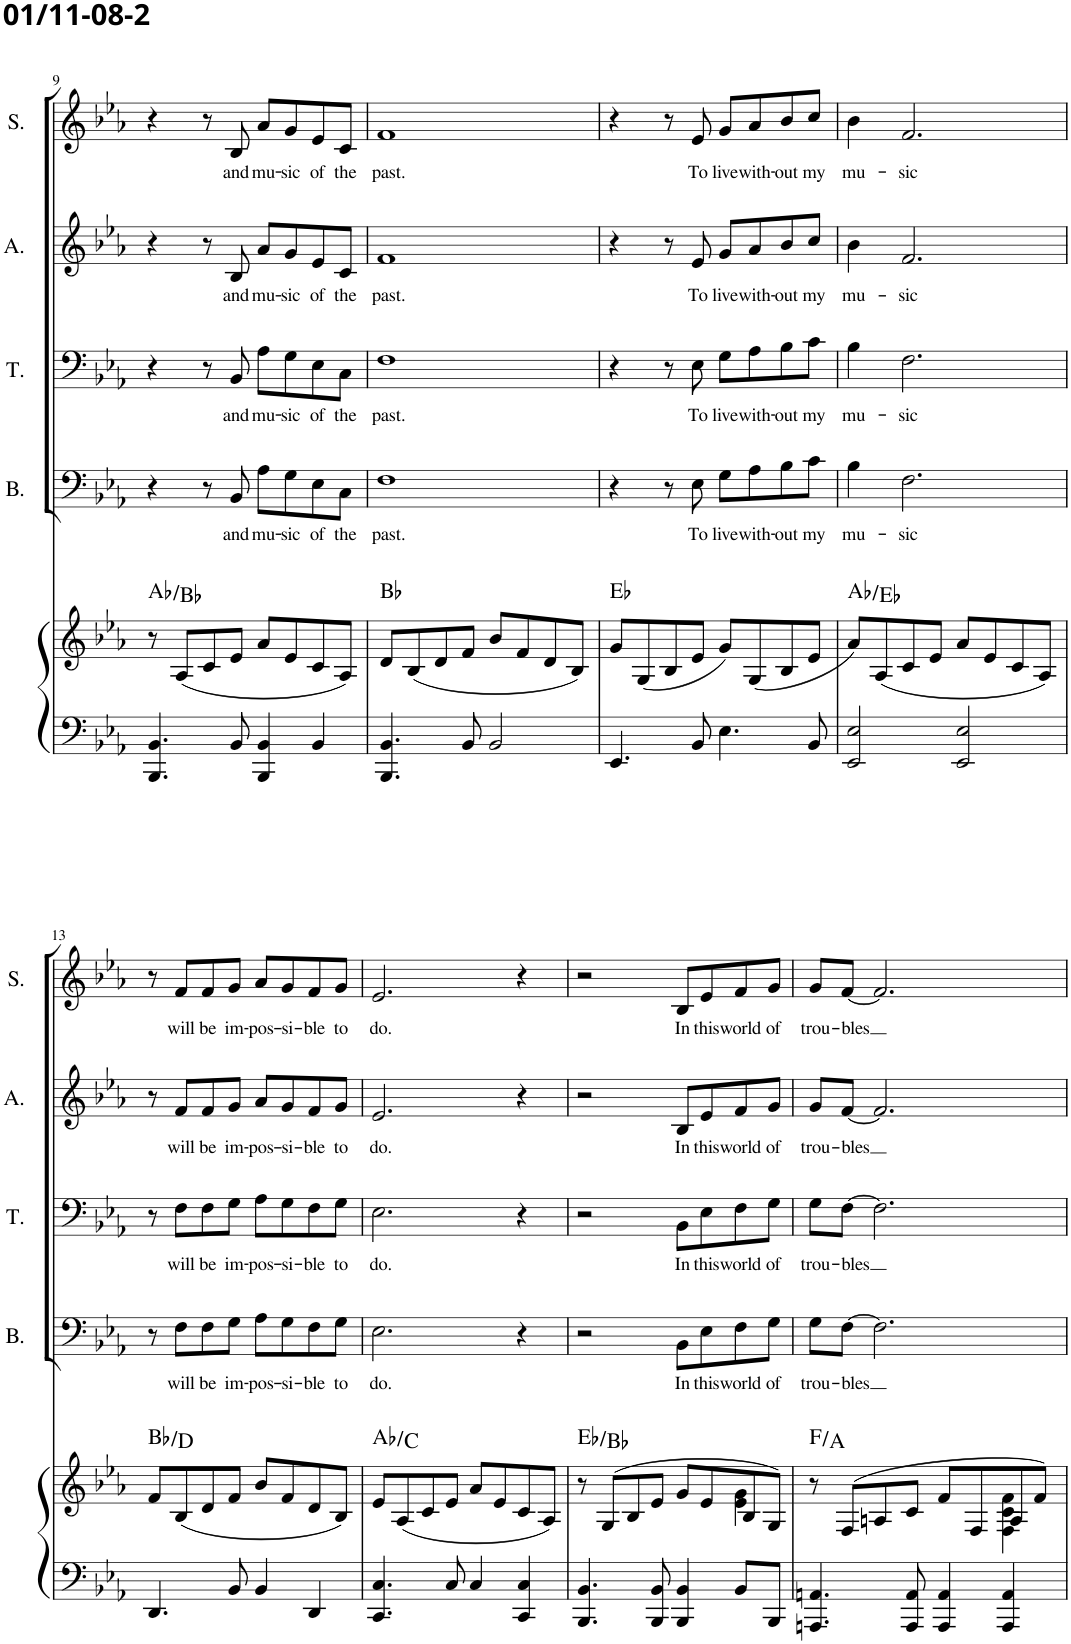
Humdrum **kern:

**kern	**kern	**harte	**kern	**text	**kern	**text	**kern	**text	**kern	**text
*part5	*part5	*part5	*part4	*part4	*part3	*part3	*part2	*part2	*part1	*part1
*staff6	*staff5	*	*staff4	*staff4	*staff3	*staff3	*staff2	*staff2	*staff1	*staff1
*I"Piano	*	*	*I"Bariton	*	*I"Tenor	*	*I"Alt	*	*I"Sopraan	*
*I'Pno	*	*	*I'B.	*	*I'T.	*	*I'A.	*	*I'S.	*
!!LO:PB:g=z
*clefF4	*clefG2	*	*clefF4	*	*clefF4	*	*clefG2	*	*clefG2	*
*k[b-e-a-]	*k[b-e-a-]	*	*k[b-e-a-]	*	*k[b-e-a-]	*	*k[b-e-a-]	*	*k[b-e-a-]	*
*M4/4	*M4/4	*	*M4/4	*	*M4/4	*	*M4/4	*	*M4/4	*
*met(c)	*met(c)	*	*met(c)	*	*met(c)	*	*met(c)	*	*met(c)	*
=9	=9	=9	=9	=9	=9	=9	=9	=9	=9	=9
4.BBB-/ 4.BB-/	8r	Ab:maj/2	4r	.	4r	.	4r	.	4r	.
.	(8A-/L	.	.	.	.	.	.	.	.	.
.	8c/	.	8r	.	8r	.	8r	.	8r	.
!	!	!	!	!LO:LY:b	!	!LO:LY:b	!	!LO:LY:b	!	!LO:LY:b
8BB-/	8e-/J	.	8BB-/	and	8BB-/	and	8B-/	and	8B-/	and
!	!	!	!	!LO:LY:b	!	!LO:LY:b	!	!LO:LY:b	!	!LO:LY:b
4BBB-/ 4BB-/	8a-/L	.	8A-\L	mu-	8A-\L	mu-	8a-/L	mu-	8a-/L	mu-
!	!	!	!	!LO:LY:b	!	!LO:LY:b	!	!LO:LY:b	!	!LO:LY:b
.	8e-/	.	8G\	-sic	8G\	-sic	8g/	-sic	8g/	-sic
!	!	!	!	!LO:LY:b	!	!LO:LY:b	!	!LO:LY:b	!	!LO:LY:b
4BB-/	8c/	.	8E-\	of	8E-\	of	8e-/	of	8e-/	of
!	!	!	!	!LO:LY:b	!	!LO:LY:b	!	!LO:LY:b	!	!LO:LY:b
.	8A-/J)	.	8C\J	the	8C\J	the	8c/J	the	8c/J	the
=10	=10	=10	=10	=10	=10	=10	=10	=10	=10	=10
!	!	!	!	!LO:LY:b	!	!LO:LY:b	!	!LO:LY:b	!	!LO:LY:b
4.BBB-/ 4.BB-/	8d/L	Bb:maj	1F	past.	1F	past.	1f	past.	1f	past.
.	(8B-/	.	.	.	.	.	.	.	.	.
.	8d/	.	.	.	.	.	.	.	.	.
8BB-/	8f/J	.	.	.	.	.	.	.	.	.
2BB-/	8b-/L	.	.	.	.	.	.	.	.	.
.	8f/	.	.	.	.	.	.	.	.	.
.	8d/	.	.	.	.	.	.	.	.	.
.	8B-/J)	.	.	.	.	.	.	.	.	.
=11	=11	=11	=11	=11	=11	=11	=11	=11	=11	=11
4.EE-/	8g/L	Eb:maj	4r	.	4r	.	4r	.	4r	.
.	(8G/	.	.	.	.	.	.	.	.	.
.	8B-/	.	8r	.	8r	.	8r	.	8r	.
!	!	!	!	!LO:LY:b	!	!LO:LY:b	!	!LO:LY:b	!	!LO:LY:b
8BB-/	8e-/J	.	8E-\	To	8E-\	To	8e-/	To	8e-/	To
!	!	!	!	!LO:LY:b	!	!LO:LY:b	!	!LO:LY:b	!	!LO:LY:b
4.E-\	8g/L)	.	8G\L	live	8G\L	live	8g/L	live	8g/L	live
!	!	!	!	!LO:LY:b	!	!LO:LY:b	!	!LO:LY:b	!	!LO:LY:b
.	(8G/	.	8A-\	with-	8A-\	with-	8a-/	with-	8a-/	with-
!	!	!	!	!LO:LY:b	!	!LO:LY:b	!	!LO:LY:b	!	!LO:LY:b
.	8B-/	.	8B-\	-out	8B-\	-out	8b-/	-out	8b-/	-out
!	!	!	!	!LO:LY:b	!	!LO:LY:b	!	!LO:LY:b	!	!LO:LY:b
8BB-/	8e-/J	.	8c\J	my	8c\J	my	8cc/J	my	8cc/J	my
=12	=12	=12	=12	=12	=12	=12	=12	=12	=12	=12
!	!	!	!	!LO:LY:b	!	!LO:LY:b	!	!LO:LY:b	!	!LO:LY:b
2EE-/ 2E-/	8a-/L)	Ab:maj/5	4B-\	mu-	4B-\	mu-	4b-\	mu-	4b-\	mu-
.	(8A-/	.	.	.	.	.	.	.	.	.
!	!	!	!	!LO:LY:b	!	!LO:LY:b	!	!LO:LY:b	!	!LO:LY:b
.	8c/	.	2.F\	-sic	2.F\	-sic	2.f/	-sic	2.f/	-sic
.	8e-/J	.	.	.	.	.	.	.	.	.
2EE-/ 2E-/	8a-/L	.	.	.	.	.	.	.	.	.
.	8e-/	.	.	.	.	.	.	.	.	.
.	8c/	.	.	.	.	.	.	.	.	.
.	8A-/J)	.	.	.	.	.	.	.	.	.
!!LO:LB:g=z
=13	=13	=13	=13	=13	=13	=13	=13	=13	=13	=13
4.DD/	8f/L	Bb:maj/3	8r	.	8r	.	8r	.	8r	.
!	!	!	!	!LO:LY:b	!	!LO:LY:b	!	!LO:LY:b	!	!LO:LY:b
.	(8B-/	.	8F\L	will	8F\L	will	8f/L	will	8f/L	will
!	!	!	!	!LO:LY:b	!	!LO:LY:b	!	!LO:LY:b	!	!LO:LY:b
.	8d/	.	8F\	be	8F\	be	8f/	be	8f/	be
!	!	!	!	!LO:LY:b	!	!LO:LY:b	!	!LO:LY:b	!	!LO:LY:b
8BB-/	8f/J	.	8G\J	im-	8G\J	im-	8g/J	im-	8g/J	im-
!	!	!	!	!LO:LY:b	!	!LO:LY:b	!	!LO:LY:b	!	!LO:LY:b
4BB-/	8b-/L	.	8A-\L	-pos-	8A-\L	-pos-	8a-/L	-pos-	8a-/L	-pos-
!	!	!	!	!LO:LY:b	!	!LO:LY:b	!	!LO:LY:b	!	!LO:LY:b
.	8f/	.	8G\	-si-	8G\	-si-	8g/	-si-	8g/	-si-
!	!	!	!	!LO:LY:b	!	!LO:LY:b	!	!LO:LY:b	!	!LO:LY:b
4DD/	8d/	.	8F\	-ble	8F\	-ble	8f/	-ble	8f/	-ble
!	!	!	!	!LO:LY:b	!	!LO:LY:b	!	!LO:LY:b	!	!LO:LY:b
.	8B-/J)	.	8G\J	to	8G\J	to	8g/J	to	8g/J	to
=14	=14	=14	=14	=14	=14	=14	=14	=14	=14	=14
!	!	!	!	!LO:LY:b	!	!LO:LY:b	!	!LO:LY:b	!	!LO:LY:b
4.CC/ 4.C/	8e-/L	Ab:maj/3	2.E-\	do.	2.E-\	do.	2.e-/	do.	2.e-/	do.
.	(8A-/	.	.	.	.	.	.	.	.	.
.	8c/	.	.	.	.	.	.	.	.	.
8C/	8e-/J	.	.	.	.	.	.	.	.	.
4C/	8a-/L	.	.	.	.	.	.	.	.	.
.	8e-/	.	.	.	.	.	.	.	.	.
4CC/ 4C/	8c/	.	4r	.	4r	.	4r	.	4r	.
.	8A-/J)	.	.	.	.	.	.	.	.	.
=15	=15	=15	=15	=15	=15	=15	=15	=15	=15	=15
*	*^	*	*	*	*	*	*	*	*	*
4.BBB-/ 4.BB-/	8r	2.ryy	Eb:maj/5	2r	.	2r	.	2r	.	2r	.
.	(8G/L	.	.	.	.	.	.	.	.	.	.
.	8B-/	.	.	.	.	.	.	.	.	.	.
8BBB-/ 8BB-/	8e-/J	.	.	.	.	.	.	.	.	.	.
!	!	!	!	!	!LO:LY:b	!	!LO:LY:b	!	!LO:LY:b	!	!LO:LY:b
4BBB-/ 4BB-/	8g/L	.	.	8BB-\L	In	8BB-\L	In	8B-/L	In	8B-/L	In
!	!	!	!	!	!LO:LY:b	!	!LO:LY:b	!	!LO:LY:b	!	!LO:LY:b
.	8e-/	.	.	8E-\	this	8E-\	this	8e-/	this	8e-/	this
!	!	!	!	!	!LO:LY:b	!	!LO:LY:b	!	!LO:LY:b	!	!LO:LY:b
8BB-/L	8B-/	4e-\ 4g\	.	8F\	world	8F\	world	8f/	world	8f/	world
!	!	!	!	!	!LO:LY:b	!	!LO:LY:b	!	!LO:LY:b	!	!LO:LY:b
8BBB-/J	8G/J)	.	.	8G\J	of	8G\J	of	8g/J	of	8g/J	of
=16	=16	=16	=16	=16	=16	=16	=16	=16	=16	=16	=16
!	!	!	!	!	!LO:LY:b	!	!LO:LY:b	!	!LO:LY:b	!	!LO:LY:b
4.AAAn/ 4.AAn/	8r	2.ryy	F:maj/3	8G\L	trou-	8G\L	trou-	8g/L	trou-	8g/L	trou-
!	!	!	!	!	!LO:LY:b	!	!LO:LY:b	!	!LO:LY:b	!	!LO:LY:b
.	(8F/L	.	.	[8F\J	-bles	[8F\J	-bles	[8f/J	-bles	[8f/J	-bles
.	8An/	.	.	2.F\]	.	2.F\]	.	2.f/]	.	2.f/]	.
8AAA/ 8AA/	8c/J	.	.	.	.	.	.	.	.	.	.
4AAA/ 4AA/	8f/L	.	.	.	.	.	.	.	.	.	.
.	8F/	.	.	.	.	.	.	.	.	.	.
4AAA/ 4AA/	8A/	4F\ 4c\ 4f\	.	.	.	.	.	.	.	.	.
.	8f/J)	.	.	.	.	.	.	.	.	.	.
*	*v	*v	*	*	*	*	*	*	*	*	*
=	=	=	=	=	=	=	=	=	=	=
*-	*-	*-	*-	*-	*-	*-	*-	*-	*-	*-
